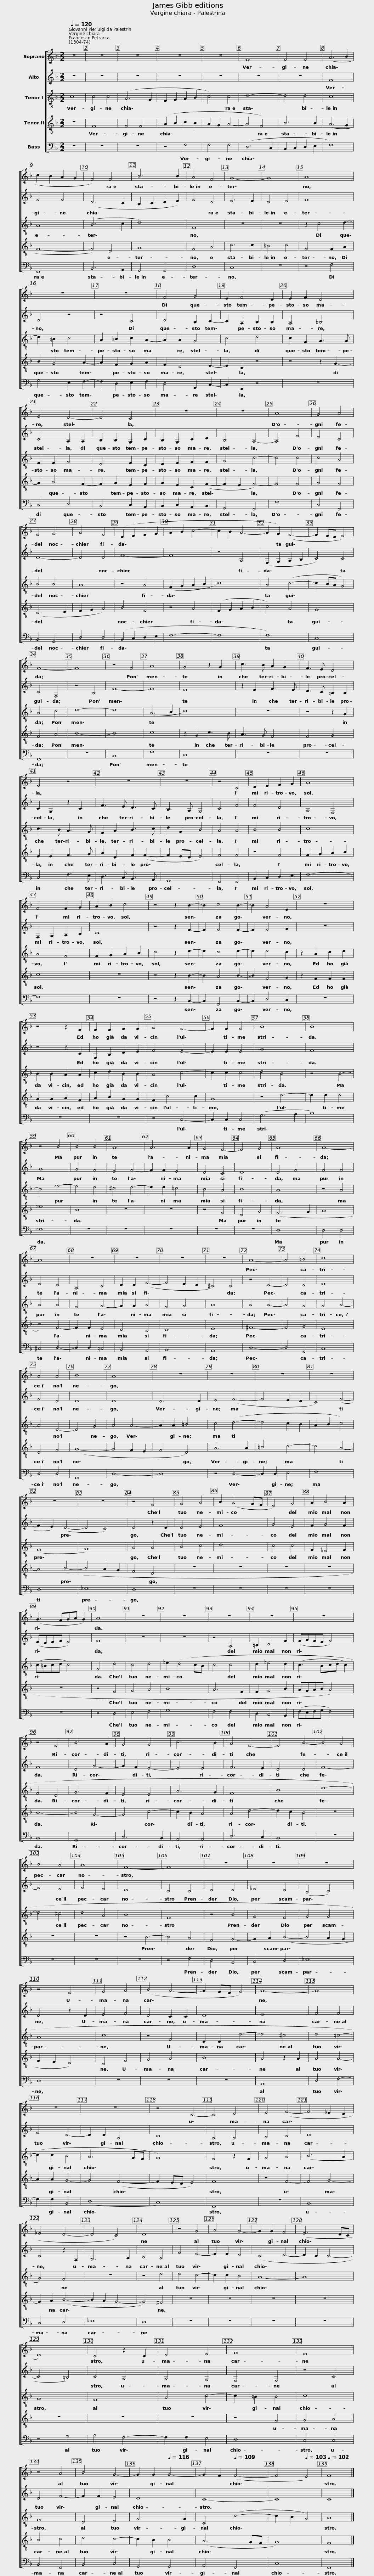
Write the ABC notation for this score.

X:1
%%score [ 1 2 3 4 5 ]
L:1/8
Q:1/4=120
M:2/2
I:linebreak $
K:F
V:1 treble
V:2 treble
V:3 treble-8
V:4 treble-8
V:5 bass
V:1
 z8 | z8 | z8 | z8 | z8 | %5
 F8 | F4 F4 | (A6 B2 | c2 B2 A2 G2 | F4) F4 | %10
 B6 B2 |$ A4 F4 | G8- | G8 | A8 | %15
 z8 | z8 | F4 G4 | E2 F4 D2 |$ E2 F2 D4 | %20
 E4 D4- | D4 C4 | z8 | z8 | A8 | %25
 G4 A4 | F4 G4 | A4 F4 |$ (D2 E2 F2 G2 | A2 B2 c4- | %30
 c2 B2 A4- | A2 G2) (F4- | F2 ED E4) | F8- | F8 | %35
 z4 F4 | A8 | G4 z2 G2 |$ c3 B A2 G2 | F3 E D4 | %40
 E4 z4 | z8 | z8 | z4 C4 | D2 E2 F2 G2 |$ %45
 A8 | F4 F2 G2 | A2 B2 c4 | z4 z2 B2- | B2 c4 B2- | %50
 B2 A4 E2 | z8 | z4 z2 F2 |$ F2 F2 G2 G2 | A4 G4- | %55
 G2 G2 G4 | B8 | B8 | z4 B4 | B4 B4 | %60
 A8 | A6 A2 | G4 F4- | F4 G4 |$ A8 | %65
 A8- | A8 | z8 | z8 | z8 | %70
 z8 | A8- | A4 =B4 | c8 |$ A4 A4 | %75
 B8 | A8 | z8 | z8 | z8 | %80
 z8 | z8 | z8 |$ z4 F4 | G4 A4 | %85
 B2 (A4 GF | E4) G4 | A2 B4 A2 | (G3 FGA G2) | A8 | %90
 z8 | z8 |$ z8 | z8 | z8 | %95
 z4 F4 | B6 A2 | G4 G4 | c6 B2 | A4 F4- | %100
 F4 B4- |$ B4 A4 | B4 A4 | A8 | F8- | %105
 F8 | z8 | z8 | z8 | z4 F4 |$ %110
 G4 A4 | (B4 A4- | A2 GF G4) | A8- | A8 | %115
 z8 | z8 | z4 C4- | C4 D4 |$ E4 (F4- | %120
 F4 _E2 D2 | _E4 D4- | D4 C4) | D8 | z4 G4 | %125
 A4 G4- | G2 G2 F4 | (E6 DC | D8) |$ C4 z2 C2 | %130
 D4 E4 | F8 | E8 | z4 A4 | B4 G4- | %135
 G2[Q:1/4=119] G2[Q:1/4=116] G4- |[Q:1/4=113] G2[Q:1/4=112] F2[Q:1/4=109] (F4- |[Q:1/4=106] F4[Q:1/4=103] E4) |[Q:1/4=102] F8 |] %139
V:2
 z8 | z8 | z8 | z8 | z8 | %5
 z8 | z8 | F8 | F4 F4 | (D6 C2 | %10
 B,2 C2 D2 E2) |$ F4 D4 | E6 E2 | D4 E4 | F8 | %15
 D4 z4 | z4 C4 | D4 B,2 C2- | C2 A,2 B,2 B,2 |$ A,4 =B,4 | %20
 C4 A,2 A,2 | B,2 B,2 G,2 C2 | B,2 G,2 C2 D2 | B,4 A,4- | A,4 F4 | %25
 E4 C4 | D8- | D4 D4 |$ F8- | F8 | %30
 z4 A,4 | (F,2 G,2 A,2 B,2 | C4) C4 | C4 F,4 | z4 B,4 | %35
 F8- | F8 | E8 |$ z2 E2 F3 E | D3 C =B,2 B,2 | %40
 C2 G,2 z2 C2 | F3 E D3 C | B,3 A, G,4 | C4 F4 | F4 D4 |$ %45
 A,4 F,4 | F,2 G,2 A,2 B,2 | C8 | z4 z2 F2- | F2 F4 F2- | %50
 F2 F4 G2 | z8 | z4 z2 C2 |$ F,2 B,2 D2 E2 | F4 E4- | %55
 E2 E2 E4 | G8 | F8 | G8 | G4 F4 | %60
 E4 F4- | F2 F2 E4 | D4 C4 | D8 |$ D4 F4 | %65
 F4 F4 | E4 D4 | A,4 C4 | D2 D2 (F4- | F4 E2 D2 | %70
 ^C4) C4 | z4 D4- | D4 D4 | E8 |$ F4 D4 | %75
 D8 | D8 | D6 D2 | E4 (F4- | F4 E2 D2 | %80
 C4) (F4- | F2 E2) (D4- | D4 C4) |$ D4 z2 D2 | D4 E4 | %85
 F8 | G4 E4 | F2 G4 F2 | (EDEF E4) | F8 | %90
 z8 | z8 |$ z4 A,4 | =B,2 C4 F2 | (FGFE F4) | %95
 F8 | D4 G4- | G2 F2 E4- | E4 E4 | F6 E2 | %100
 D4 D4 |$ F8- | F4 E4 | F4 E4 | D8 | %105
 C4 C4 | D4 D4 | _E4 D4 | (B,4 C4) | D4 z2 D2 |$ %110
 E4 F4 | D4 C2 C2 | D8 | E8 | F4 F4 | %115
 F4 D4- | D2 D2 A,4 | C8 | A,4 A,4 |$ B,4 C4 | %120
 D8 | C4 z2 F,2 | G,6 A,2 | B,4 A,4 | F4 E4- | %125
 E2 E2 D4 | (C4 D4- | D2 C2 C4- | C4 =B,4) |$ C4 A,4 | %130
 A,4 G,4 | F,4 F,4 | z4 C4 | D4 F4- | F2 F2 E4 | %135
 D8 | C8- | C8 | C8 |] %139
V:3
 c8 | c4 c4 | (A6 G2 | F2 G2 A2 B2 | c4) c4 | %5
 d8- | d4 d4 | c8 | A8 | (B6 c2 | %10
 d8) |$ F8 | z8 | z8 | z2 c4 d2- | %15
 d2 =B2 c4 | A2 =B2 c2 A2- | A2 A2 G4 | c4 d4 |$ c2 F2 G3 G | %20
 E2 E2 F4 | D4 E2 C2 | D2 E2 F2 F2 | G4 c4- | c4 c4 | %25
 c4 A4 | B4 B4 | A8 |$ z4 A4 | (F2 G2 A2 B2 | %30
 c8) | A4 (c4- | c2 BA G4) | A4 c4 | d8- | %35
 d8 | (A6 B2 | c8) |$ z8 | z4 z2 G2 | %40
 c3 B A3 G | F2 A2 B3 c | d2 G2 B4 | A4 A4 | B4 B4 |$ %45
 c8 | A4 F4 | F2 G2 A2 B2 | c4 z2 d2- | d2 c4 d2- | %50
 d2 d4 c2 | z2 A2 c2 d2 | B2 B2 A2 A2 |$ c2 d2 B2 B2 | A4 c4- | %55
 c2 c2 c4 | d4 B4 | z4 B4- | B4 _e4- | e4 d4 | %60
 ^c4 d4- | d2 d2 =c4 | B4 A4 | B8 |$ A8 | %65
 z4 A4 | A4 A4 | F4 G4- | G2 G2 A4 | F4 G4 | %70
 A8 | A4 A4- | A4 G4 | G4 A4- |$ A4 D4- | %75
 D4 G4 | A4 A4- | A2 A2 =B4 | c4 (d4- | d4 c2 B2 | %80
 A2 B2 c4) | (F8 | G8) |$ A4 A4 | B4 c4 | %85
 d8 | c4 c4 | F2 _E4 F2 | (c=Bcd c4) | F4 d4 | %90
 c4 d4 | _e2 (d4 cB |$ c4 c4 | d2 _e4 d2 | (c3 Bcd c2) | %95
 F4 D4 | G6 F2 | E4 E4 | A6 G2 | F8 | %100
 B8 |$ d8- | d4 ^c4 | d4 A4 | B8 | %105
 F8 | z4 B4 | G4 F4 | G4 G4 | A8 |$ %110
 c8 | z4 F4 | D2 D2 d4- | d4 ^c4 | d4 =c4- | %115
 c2 c2 B4 | A6 GF | G8) | F4 z2 F2 |$ G4 A4 | %120
 (B6 A2 | G4) F4 | z8 | z4 d4 | d4 c4- | %125
 c2 c2 B4 | A8- | A8 | G8 |$ F8 | %130
 A4 c4- | c2 =B2 B4 | c8 | F8 | D4 E4 | %135
 G6 G2 | C4 (c4- | c2 B2 G4) | A8 |] %139
V:4
 z8 | F8 | F4 F4 | (A2 B2 c2 B2 | A2 G2 A4- | %5
 A4 F4) | B6 B2 | (A6 G2 | F8- | F4) D4 | %10
 G8 |$ F4 A4 | c6 c2 | =B4 c4 | F4 F2 A2 | %15
 B2 G4 A2- | A2 F2 G2 A2 | F2 D4 E2- | E2 C2 z4 |$ z4 z2 G2- | %20
 G2 A4 F2- | F2 G2 E2 F2 | G2 E2 C2 (F2- | F2 E2 F4-) | F4 F4 | %25
 G4 F4 | (D6 E2 | F2 G2 A4) |$ B4 F4 | z4 A4 | %30
 (F2 G2 A2 B2 | c4) A4 | G8 | F4 A4 | B8- | %35
 B8 | c8 | z2 G2 c3 B |$ A3 G F4 | F4 G4 | %40
 E2 E2 F3 G | A2 D2 F2 (F2- | F2 ED E4) | F4 F4 | z4 F4 |$ %45
 F2 G2 A2 B2 | c8 | z8 | z4 z2 B2- | B2 A4 B2- | %50
 B2 F4 G2 | z2 F2 F2 F2 | G2 G2 A2 F2 |$ A2 B2 G2 G2 | F2 c4 c2 | %55
 G8 | z4 d4- | d2 d2 d4 | _e8 | B8 | %60
 z8 | z8 | z4 F4 | D4 G4 |$ (F6 G2 | %65
 A8 | z4) F4- | F2 F2 E4 | D4 C4 | D8 | %70
 E8 | ^F8- | F4 G4 | E8 |$ D4 F4 | %75
 (G8- | G4 F2 E2 | F4 D4) | A6 A2 | =B4 c4- | %80
 c4 A4- | A4 (B4- | B4 A2 G2 |$ F4 D4 | z8 | %85
 z8 | z8 | z8 | z8 | z4 F4 | %90
 G4 A4 | B8 |$ A6 F2 | F2 G4 B2 | AGAB A4) | %95
 B8- | B4 G4- | G4 c4- | c2 B2 A4 | A4 d4- | %100
 d2 c2 B4 |$ z8 | z8 | z8 | z4 B4- | %105
 B4 A4 | F4 G4- | G2 A2 (B4- | B4 A2 G2 | F2 E2 D4) |$ %110
 C4 F4 | G4 A4 | B8 | A4 z2 A2 | A4 A4- | %115
 A2 A2 G4- | G4 (F4- | F2 ED E4) | F8 |$ z4 F4- | %120
 F4 G4- | G2 A2 (B4- | B2 A2 G4- | G4) ^F4 | z8 | %125
 z8 | z8 | z8 | z8 |$ z8 | %130
 z8 | z4 F4 | G4 A4 | B4 c4 | d4 c4- | %135
 c2 B2 B4 | (A6 GF | G8) | F8 |] %139
V:5
 z8 | z8 | z8 | z4 F,4 | F,4 F,4 | %5
 (D,6 C,2 | B,,2 C,2 D,2 E,2 | F,8) | F,,8 | B,,6 A,,2 | %10
 G,,4 G,,4 |$ D,8 | C,8 | z8 | z4 F,4 | %15
 G,4 E,2 F,2- | F,2 D,2 E,2 F,2 | D,4 G,,2 C,2- | C,2 F,,2 z4 |$ z8 | %20
 C,4 D,4 | B,,4 C,2 A,,2 | B,,2 C,2 A,,2 B,,2 | G,,4 F,,4 | F,8 | %25
 C,4 F,,4 | B,,4 G,,4 | D,4 D,4 |$ (B,,2 C,2 D,2 E,2 | F,8- | %30
 F,8 | F,8) | C,8 | F,,8 | z8 | %35
 B,,8 | F,8 | C,8 |$ z8 | z8 | %40
 C,4 F,3 E, | D,3 C, B,,3 A,, | G,,8 | F,,4 F,,4 | B,,2 C,2 D,2 E,2 |$ %45
 F,8- | F,8 | z8 | z4 z2 B,,2- | B,,2 F,,4 B,,2- | %50
 B,,2 D,4 C,2 | z8 | z8 |$ z8 | z4 C,4- | %55
 C,2 C,2 C,4 | (G,6 A,2 | B,8) | _E,8 | z8 | %60
 z8 | z8 | z8 | z8 |$ D,8 | %65
 D,4 D,4 | ^C,4 D,4- | D,2 D,2 =C,4 | B,,4 A,,4 | B,,8 | %70
 A,,8 | D,8- | D,4 G,,4 | C,8 |$ D,4 D,4 | %75
 G,,8 | D,8- | D,8 | z4 D,4- | D,2 D,2 E,4 | %80
 F,8 | D,8 | _E,8 |$ D,8 | z8 | %85
 z8 | z8 | z8 | z8 | z4 D,4 | %90
 E,4 F,4 | G,8 |$ F,4 F,4 | D,2 C,4 B,,2 | (F,E,F,G, F,4) | %95
 B,,8 | G,,8 | C,6 B,,2 | A,,4 A,,4 | D,6 C,2 | %100
 B,,8 |$ z8 | z8 | z8 | z8 | %105
 z4 F,4 | D,4 B,,4 | C,4 D,4 | _E,8 | D,8 |$ %110
 z8 | z8 | z8 | A,,8 | D,4 F,4- | %115
 F,2 F,2 B,,4 | (D,8 | C,8) | F,,8 |$ z8 | %120
 B,,8 | C,4 D,4 | _E,8 | D,8 | z8 | %125
 z8 | z8 | z8 | z4 G,4 |$ A,4 F,4- | %130
 F,2 F,2 E,4 | D,8 | C,4 C,4 | B,,4 F,,4 | B,,4 C,4 | %135
 G,,4 G,,4 | A,,4 F,,4 | C,8 | F,,8 |] %139
